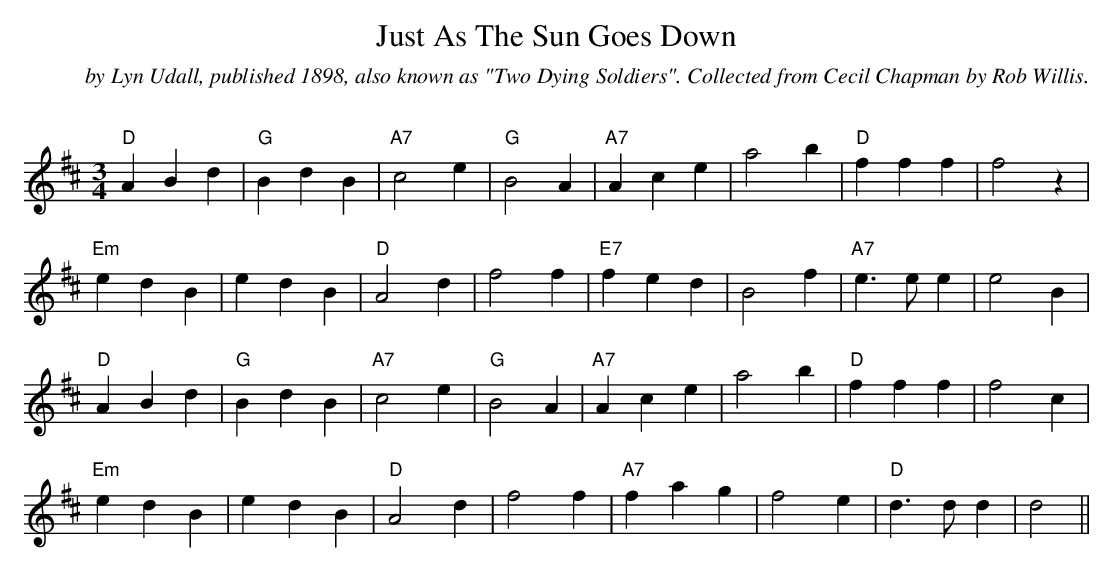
X:1
T:Just As The Sun Goes Down
Q:150
C:by Lyn Udall, published 1898, also known as "Two Dying Soldiers". Collected from Cecil Chapman by Rob Willis.
M:3/4
L:1/8
K:D
"D"A2B2d2|"G"B2d2B2|"A7"c4e2|"G"B4A2|"A7"A2c2e2|a4b2|"D"f2f2f2|f4z2|
"Em"e2d2B2|e2d2B2|"D"A4d2|f4f2|"E7"f2e2d2|B4f2|"A7"e3ee2|e4B2|
"D"A2B2d2|"G"B2d2B2|"A7"c4e2|"G"B4A2|"A7"A2c2e2|a4b2|"D"f2f2f2|f4c2|
"Em"e2d2B2|e2d2B2|"D"A4d2|f4f2|"A7"f2a2g2|f4e2|"D"d3dd2|d4||
